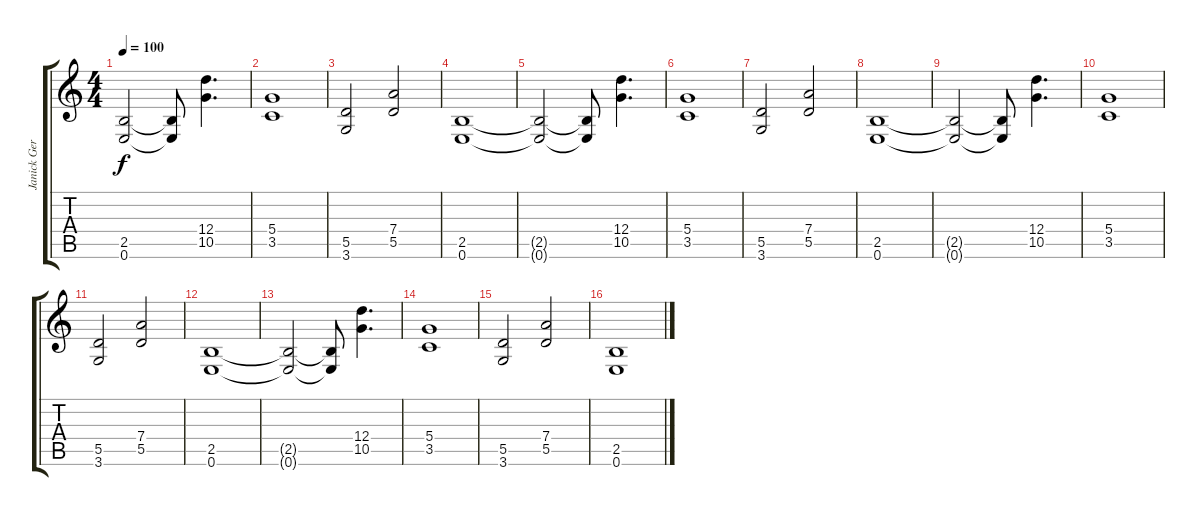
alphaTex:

\track ("Janick Gers" "Janick Ger") {instrument distortionguitar}
\staff {score tabs}
\tuning (E4 B3 G3 D3 A2 E2) {hide}
\ts (4 4)
\tempo 100
\clef g2
\ks c
(2.5{t} 0.6{t}).2{dy f} (2.5{t} 0.6{t}).8 (12.4 10.5).4{d} |
(5.4 3.5).1 |
(5.5 3.6).2 (7.4 5.5).2 |
(2.5 0.6).1 |
(2.5{t} 0.6{t}).2 (2.5{t} 0.6{t}).8 (12.4 10.5).4{d} |
(5.4 3.5).1 |
(5.5 3.6).2 (7.4 5.5).2 |
(2.5 0.6).1 |
(2.5{t} 0.6{t}).2 (2.5{t} 0.6{t}).8 (12.4 10.5).4{d} |
(5.4 3.5).1 |
(5.5 3.6).2 (7.4 5.5).2 |
(2.5 0.6).1 |
(2.5{t} 0.6{t}).2 (2.5{t} 0.6{t}).8 (12.4 10.5).4{d} |
(5.4 3.5).1 |
(5.5 3.6).2 (7.4 5.5).2 |
(2.5 0.6).1
